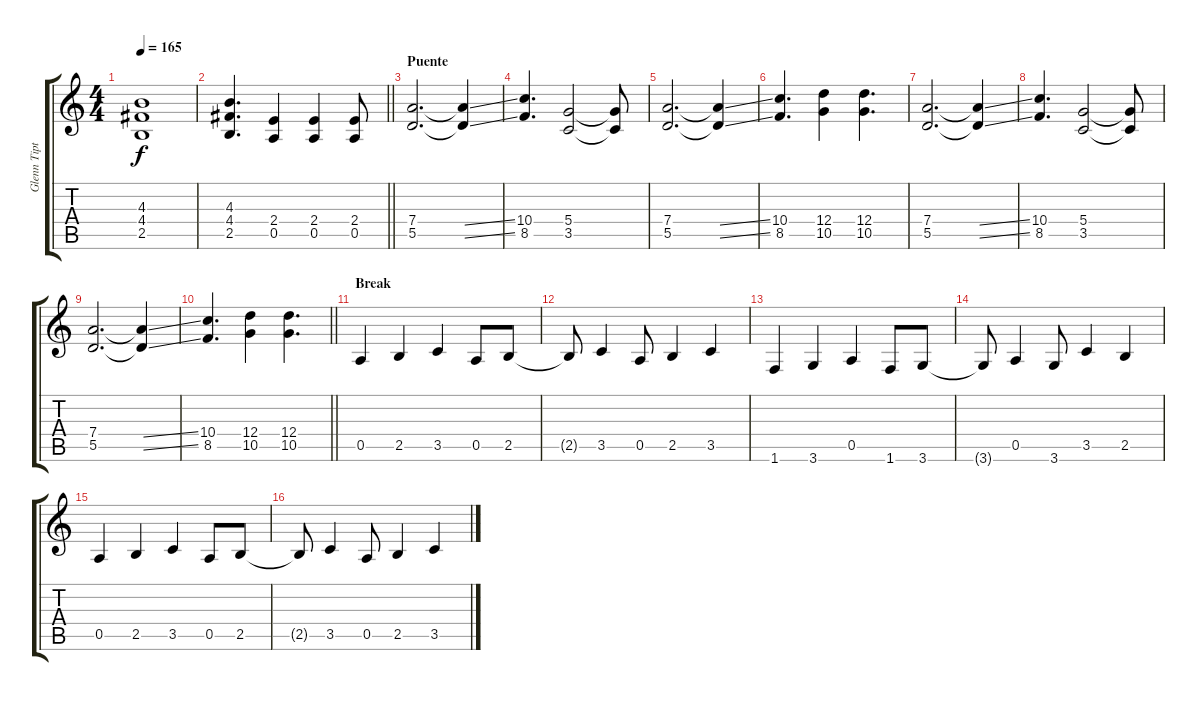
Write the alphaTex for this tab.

\track ("Glenn Tipton" "Glenn Tipt") {instrument distortionguitar}
\staff {score tabs}
\tuning (E4 B3 G3 D3 A2 E2) {hide}
\ts (4 4)
\tempo 165
\clef g2
\ks c
(4.3 4.4 2.5).1{dy f} |
\barLineRight lightlight
(4.3 4.4 2.5).4{d} (2.4 0.5).4 (2.4 0.5).4 (2.4 0.5).8 |
\section ("" "Puente")
(7.4 5.5).2{d} (7.4{ss t} 5.5{ss t}).4 |
(10.4 8.5).4{d} (5.4 3.5).2 (5.4{t} 3.5{t}).8 |
(7.4 5.5).2{d} (7.4{ss t} 5.5{ss t}).4 |
(10.4 8.5).4{d} (12.4 10.5).4 (12.4 10.5).4{d} |
(7.4 5.5).2{d} (7.4{ss t} 5.5{ss t}).4 |
(10.4 8.5).4{d} (5.4 3.5).2 (5.4{t} 3.5{t}).8 |
(7.4 5.5).2{d} (7.4{ss t} 5.5{ss t}).4 |
\barLineRight lightlight
(10.4 8.5).4{d} (12.4 10.5).4 (12.4 10.5).4{d} |
\section ("" "Break")
0.5.4 2.5.4 3.5.4 0.5.8 2.5.8 |
2.5{t}.8 3.5.4 0.5.8 2.5.4 3.5.4 |
1.6.4 3.6.4 0.5.4 1.6.8 3.6.8 |
3.6{t}.8 0.5.4 3.6.8 3.5.4 2.5.4 |
0.5.4 2.5.4 3.5.4 0.5.8 2.5.8 |
2.5{t}.8 3.5.4 0.5.8 2.5.4 3.5.4
